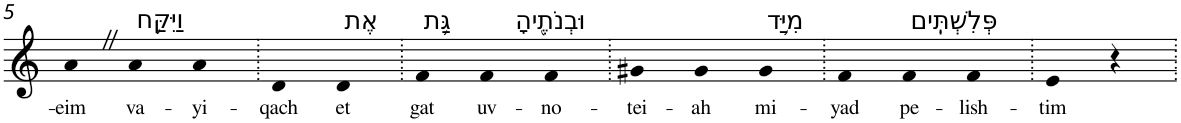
**kern	**text
*part1	*part1
*staff1	*staff1
*I"Piano	*
*I'Pno	*
!!LO:PB:g=z
*clefG2	*
*k[]	*
=5	=5
!	!LO:LY:b
4aZ	-eim
!LO:TX:a:t=וַיִּקַּ֛ח	!
!	!LO:LY:b
4a	va-
!	!LO:LY:b
4a	-yi-
=6.	=6.
!	!LO:LY:b
4d	-qach
!LO:TX:a:t=אֶת	!
!	!LO:LY:b
4d	et
=7.	=7.
!LO:TX:a:t=גַּ֥ת	!
!	!LO:LY:b
4f	gat
!LO:TX:a:t=וּבְנֹתֶ֖יהָ	!
!	!LO:LY:b
4f	uv-
!	!LO:LY:b
4f	-no-
=8.	=8.
!	!LO:LY:b
4g#X	-tei-
!	!LO:LY:b
4g#	-ah
!LO:TX:a:t=מִיַּ֥ד	!
!	!LO:LY:b
4g#	mi-
=9.	=9.
!	!LO:LY:b
4f	-yad
!LO:TX:a:t=פְּלִשְׁתִּֽים	!
!	!LO:LY:b
4f	pe-
!	!LO:LY:b
4f	-lish-
=10.	=10.
!	!LO:LY:b
4e	-tim
4r	.
=.	=.
*-	*-
